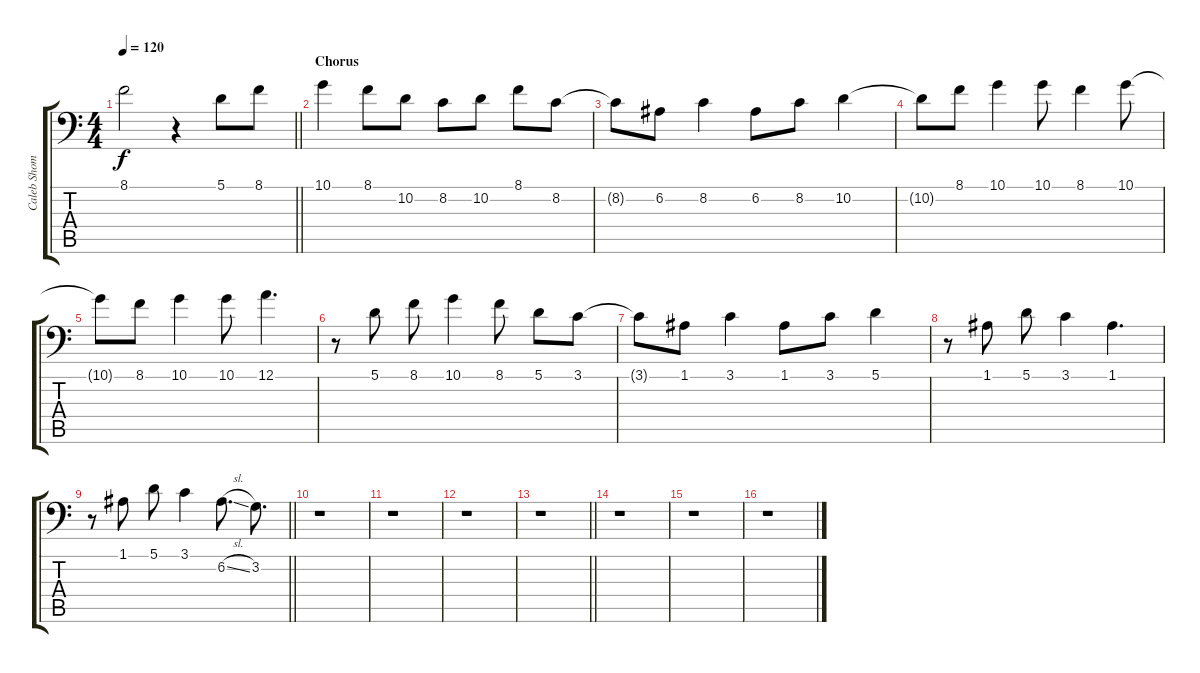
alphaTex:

\track ("Caleb Shomo - Vocals" "Caleb Shom") {instrument violin}
\staff {score tabs}
\tuning (A3 E3 C3 G2 D2 G1) {hide}
\ts (4 4)
\tempo 120
\clef f4
\barLineRight lightlight
\ks c
8.1{t}.2{dy f} r.4 5.1.8 8.1.8 |
\section ("" "Chorus")
10.1.4 8.1.8 10.2.8 8.2.8 10.2.8 8.1.8 8.2.8 |
8.2{t}.8 6.2.8 8.2.4 6.2.8 8.2.8 10.2.4 |
10.2{t}.8 8.1.8 10.1.4 10.1.8 8.1.4 10.1.8 |
10.1{t}.8 8.1.8 10.1.4 10.1.8 12.1.4{d} |
r.8 5.1.8 8.1.8 10.1.4 8.1.8 5.1.8 3.1.8 |
3.1{t}.8 1.1.8 3.1.4 1.1.8 3.1.8 5.1.4 |
r.8 1.1.8 5.1.8 3.1.4 1.1.4{d} |
\barLineRight lightlight
r.8 1.1.8 5.1.8 3.1.4 6.2{sl}.8{d} 3.2.8{d} |
r.1 |
r.1 |
r.1 |
\barLineRight lightlight
r.1 |
r.1 |
r.1 |
r.1
